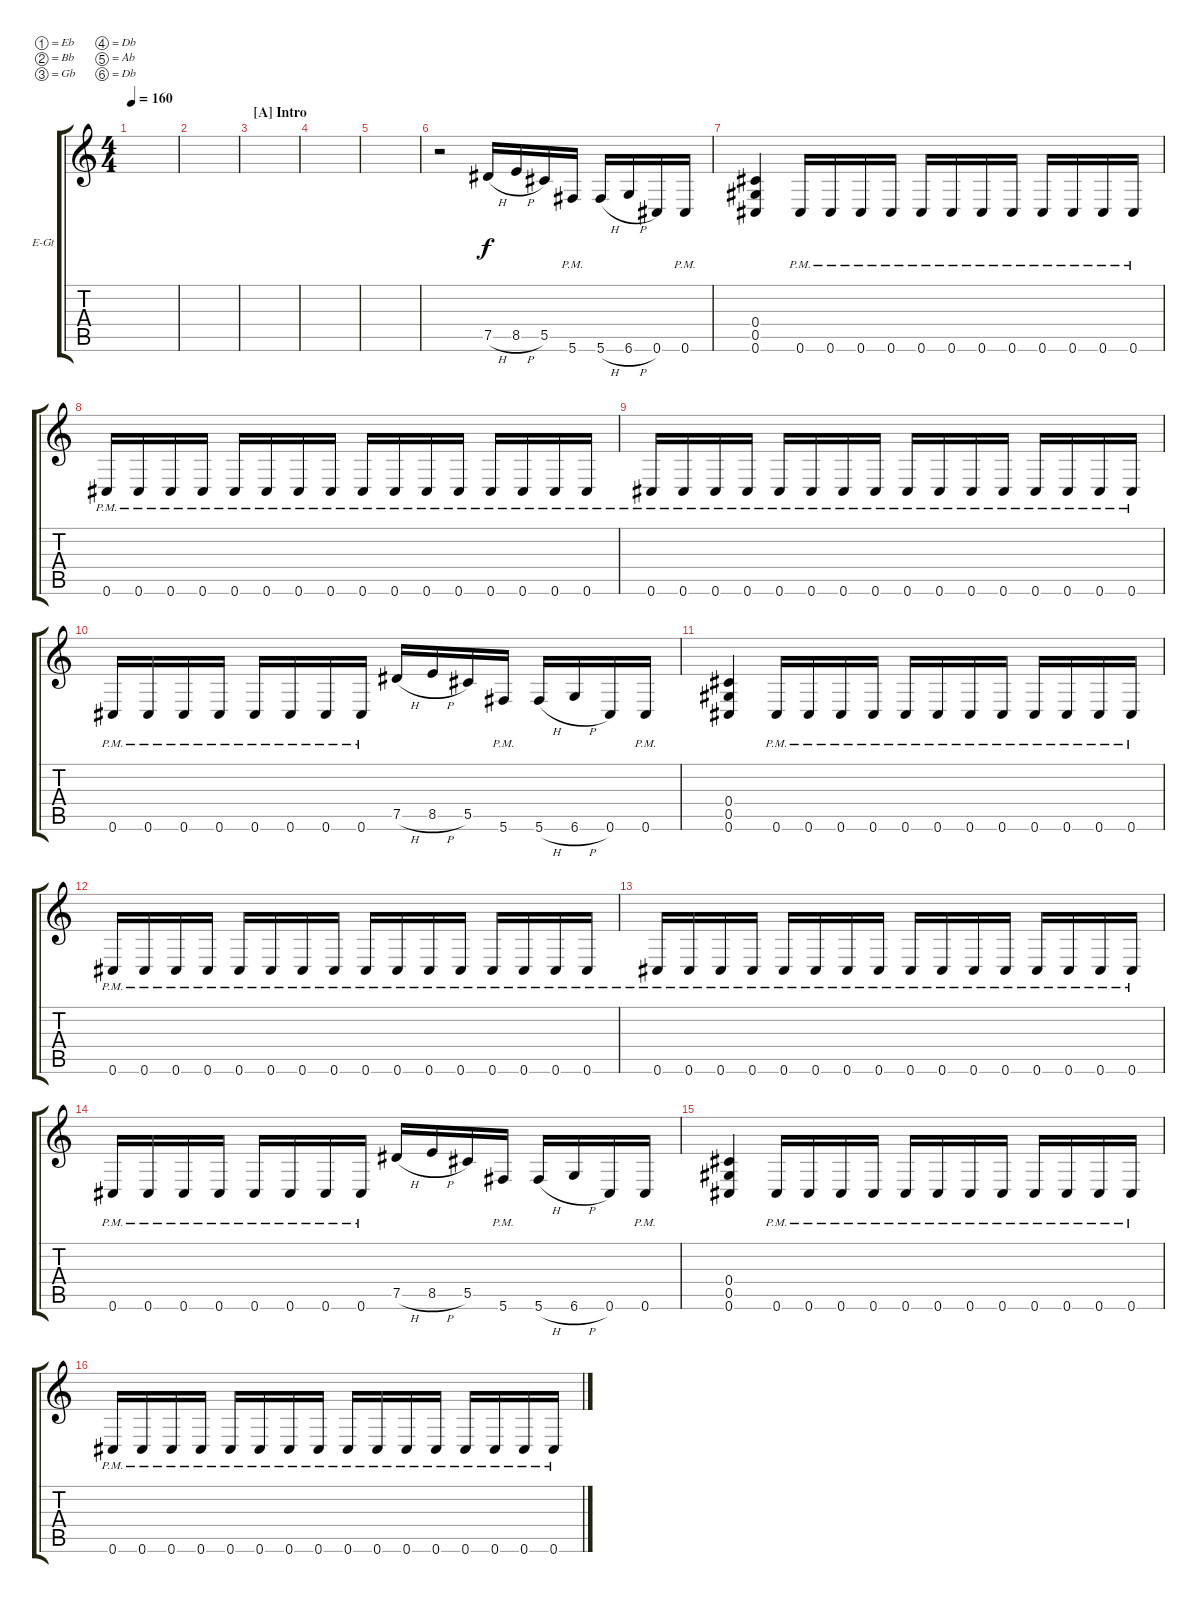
\bracketExtendMode groupsimilarinstruments
\firstSystemTrackNameOrientation horizontal
\otherSystemsTrackNameOrientation horizontal
\track ("Matt Heafy" "E-Gt") {instrument distortionguitar}
\staff {score tabs}
\tuning (Eb4 Bb3 Gb3 Db3 Ab2 Db2)
\ts (4 4)
\tempo 160
\clef g2
\ks c
|
|
\section ("A" "Intro")
|
|
|
r.2 7.5{h}.16 8.5{h}.16 5.5.16 5.6{pm}.16 5.6{h}.16 6.6{h}.16 0.6.16 0.6{pm}.16 |
(0.6 0.5 0.4).4 0.6{pm}.16 0.6{pm}.16 0.6{pm}.16 0.6{pm}.16 0.6{pm}.16 0.6{pm}.16 0.6{pm}.16 0.6{pm}.16 0.6{pm}.16 0.6{pm}.16 0.6{pm}.16 0.6{pm}.16 |
0.6{pm}.16 0.6{pm}.16 0.6{pm}.16 0.6{pm}.16 0.6{pm}.16 0.6{pm}.16 0.6{pm}.16 0.6{pm}.16 0.6{pm}.16 0.6{pm}.16 0.6{pm}.16 0.6{pm}.16 0.6{pm}.16 0.6{pm}.16 0.6{pm}.16 0.6{pm}.16 |
0.6{pm}.16 0.6{pm}.16 0.6{pm}.16 0.6{pm}.16 0.6{pm}.16 0.6{pm}.16 0.6{pm}.16 0.6{pm}.16 0.6{pm}.16 0.6{pm}.16 0.6{pm}.16 0.6{pm}.16 0.6{pm}.16 0.6{pm}.16 0.6{pm}.16 0.6{pm}.16 |
0.6{pm}.16 0.6{pm}.16 0.6{pm}.16 0.6{pm}.16 0.6{pm}.16 0.6{pm}.16 0.6{pm}.16 0.6{pm}.16 7.5{h}.16 8.5{h}.16 5.5.16 5.6{pm}.16 5.6{h}.16 6.6{h}.16 0.6.16 0.6{pm}.16 |
(0.6 0.5 0.4).4 0.6{pm}.16 0.6{pm}.16 0.6{pm}.16 0.6{pm}.16 0.6{pm}.16 0.6{pm}.16 0.6{pm}.16 0.6{pm}.16 0.6{pm}.16 0.6{pm}.16 0.6{pm}.16 0.6{pm}.16 |
0.6{pm}.16 0.6{pm}.16 0.6{pm}.16 0.6{pm}.16 0.6{pm}.16 0.6{pm}.16 0.6{pm}.16 0.6{pm}.16 0.6{pm}.16 0.6{pm}.16 0.6{pm}.16 0.6{pm}.16 0.6{pm}.16 0.6{pm}.16 0.6{pm}.16 0.6{pm}.16 |
0.6{pm}.16 0.6{pm}.16 0.6{pm}.16 0.6{pm}.16 0.6{pm}.16 0.6{pm}.16 0.6{pm}.16 0.6{pm}.16 0.6{pm}.16 0.6{pm}.16 0.6{pm}.16 0.6{pm}.16 0.6{pm}.16 0.6{pm}.16 0.6{pm}.16 0.6{pm}.16 |
0.6{pm}.16 0.6{pm}.16 0.6{pm}.16 0.6{pm}.16 0.6{pm}.16 0.6{pm}.16 0.6{pm}.16 0.6{pm}.16 7.5{h}.16 8.5{h}.16 5.5.16 5.6{pm}.16 5.6{h}.16 6.6{h}.16 0.6.16 0.6{pm}.16 |
(0.6 0.5 0.4).4 0.6{pm}.16 0.6{pm}.16 0.6{pm}.16 0.6{pm}.16 0.6{pm}.16 0.6{pm}.16 0.6{pm}.16 0.6{pm}.16 0.6{pm}.16 0.6{pm}.16 0.6{pm}.16 0.6{pm}.16 |
0.6{pm}.16 0.6{pm}.16 0.6{pm}.16 0.6{pm}.16 0.6{pm}.16 0.6{pm}.16 0.6{pm}.16 0.6{pm}.16 0.6{pm}.16 0.6{pm}.16 0.6{pm}.16 0.6{pm}.16 0.6{pm}.16 0.6{pm}.16 0.6{pm}.16 0.6{pm}.16
